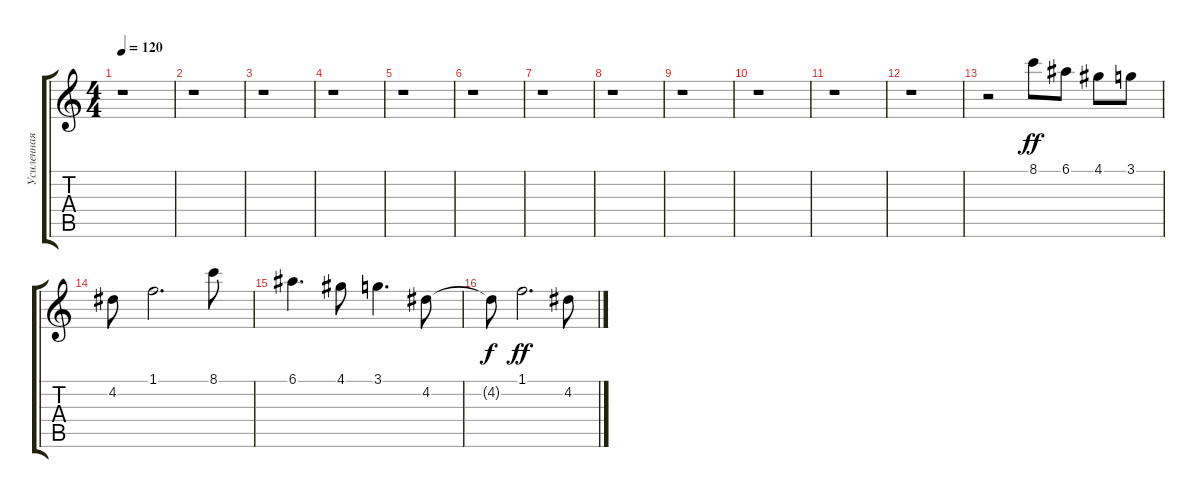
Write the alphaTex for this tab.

\track ("Усиленная Гитара" "Усиленная ") {instrument overdrivenguitar}
\staff {score tabs}
\tuning (E4 B3 G3 D3 A2 E2) {hide}
\ts (4 4)
\tempo 120
\clef g2
\ks c
r.1{dy f} |
r.1 |
r.1 |
r.1 |
r.1 |
r.1 |
r.1 |
r.1 |
r.1 |
r.1 |
r.1 |
r.1 |
r.2 8.1.8{dy ff} 6.1.8 4.1.8 3.1.8 |
4.2.8 1.1.2{d} 8.1.8 |
6.1.4{d} 4.1.8 3.1.4{d} 4.2.8 |
4.2{t}.8{dy f} 1.1.2{d dy ff} 4.2.8
